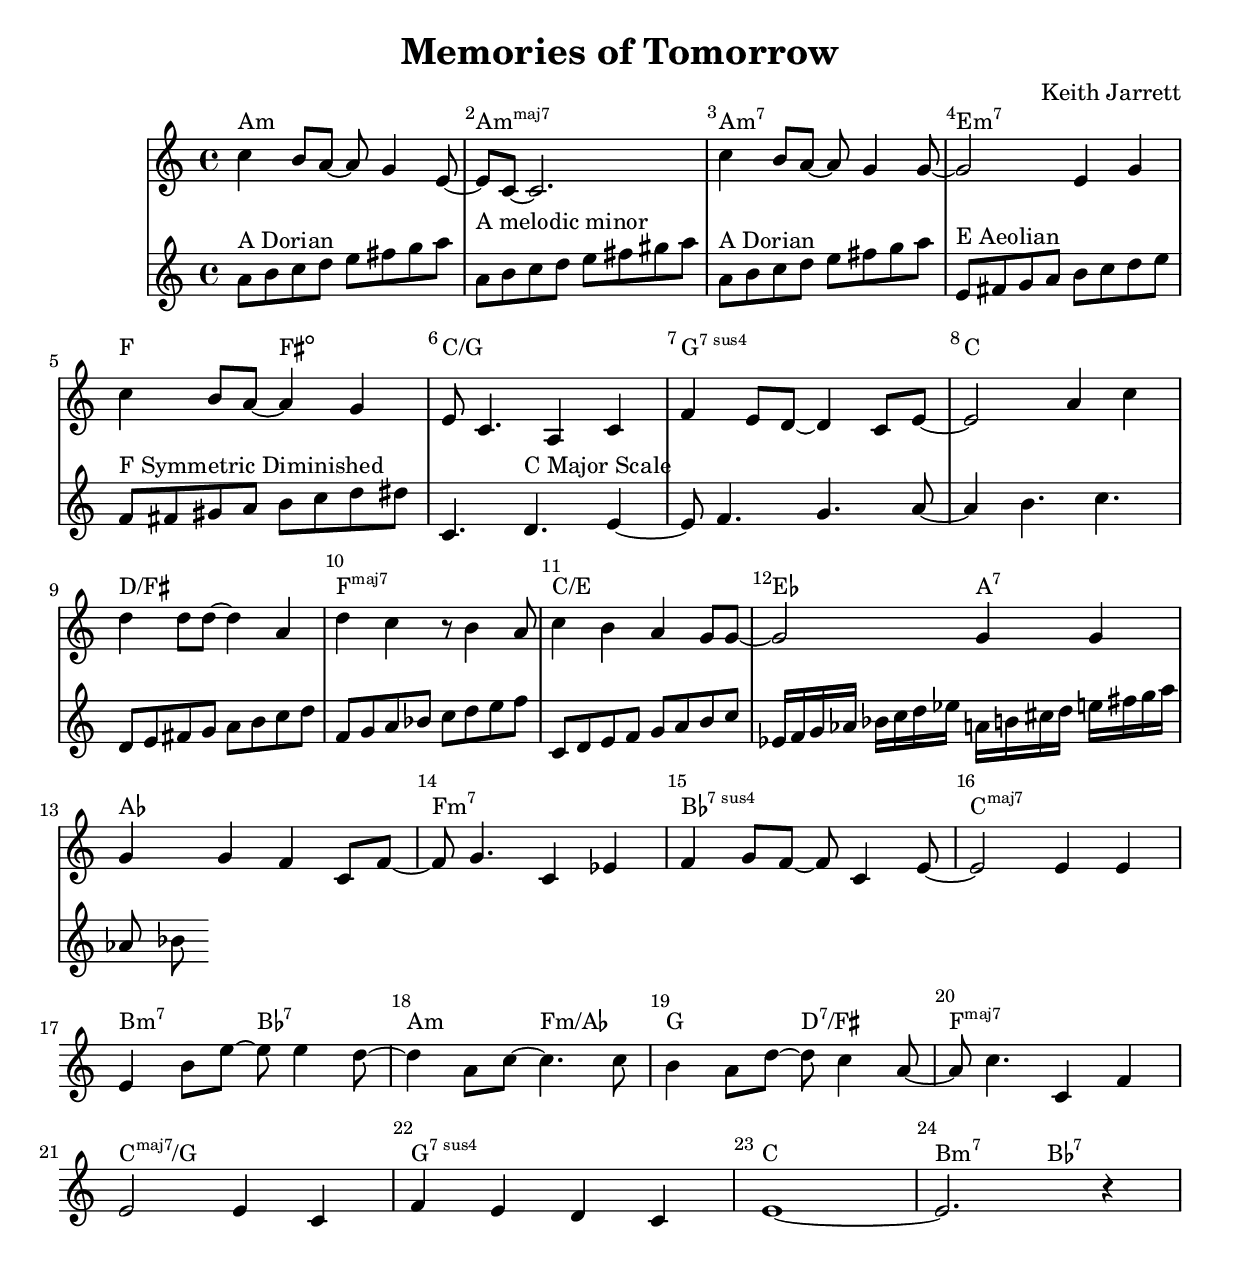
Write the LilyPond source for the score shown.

%=============================================
%   created by MuseScore Version: 1.3
%          Friday, 24 May 2013
%=============================================

\version "2.12.0"


\header {
    title = "Memories of Tomorrow"
    composer = "Keith Jarrett"
    }


AvoiceAA = \transpose c c
\relative c'{
    \set Staff.instrumentName = #""
    \set Staff.shortInstrumentName = #""
    \clef treble
    %staffkeysig
    \key c \major 
    %bartimesig: 
    \time 4/4 
    c'4 b8 a~ a g4 e8~      | % 1
    e c~ c2.      | % 2
    c'4 b8 a~ a g4 g8~      | % 3
    g2 e4 g      | % 4
    \break
    c b8 a~ a4 g      | % 5
    e8 c4. a4 c      | % 6
    f e8 d~ d4 c8 e~      | % 7
    e2 a4 c      | % 8
    \break
    d d8 d~ d4 a      | % 9
    d c r8 b4 a8      | % 10
    c4 b a g8 g~      | % 11
    g2 g4 g      | % 12
    \break
    g g f c8 f~      | % 13
    f g4. c,4 ees      | % 14
    f g8 f~ f c4 e8~      | % 15
    e2 e4 e      | % 16
    \break
    e b'8 e~ e e4 d8~      | % 17
    d4 a8 c~ c4. c8      | % 18
    b4 a8 d~ d c4 a8~      | % 19
    a c4. c,4 f      | % 20
    \break
    e2 e4 c      | % 21
    f e d c      | % 22
    e1~ | % 23
    e2. r4 | % 24
}% end of last bar in partorvoice

AvoiceBA = \transpose c c \relative c'{
    \set Staff.instrumentName = #""
    \set Staff.shortInstrumentName = #""
    \clef treble
    %staffkeysig
    \key c \major 
    %bartimesig: 
    \time 4/4 
    a'8^\markup{ A Dorian } b c d e fis g a     | % 1
    a,^\markup{ A melodic minor } b c d e fis gis a      | % 2
    a,^\markup{ A Dorian } b c d e fis g a      | % 3
    e,^\markup{ E Aeolian } fis g a b c d e     | % 4
    f,^\markup{ F Symmetric Diminished } fis gis a b c d dis  | % 5
    c,4. d4.^\markup{ C Major Scale } e4~      | % 6
    e8 f4. g4. a8~      | % 7
    a4 b4. c4.      | % 8
    d,8 e fis g a b c d  | % 9
    f, g a bes c d e f | % 10
    c,8 d e f g a b c      | % 11
    ees,16 f g aes bes c d ees a, b cis d e fis g a | %12
    aes,8 bes 
}% end of last bar in partorvoice

theChords = \transpose c c \chordmode { 
        a1:m a:m7+ a:m7 e:m7
        f2 fis2:dim c1/g g:7sus4 c1 
        d/fis f:maj7 c/e ees2 a2:7 
        aes1 f:m7 bes:7sus4 c:maj7 
        b2:m7 bes:7 a:m f:m/aes g d:7/fis f1:maj7 
        c1:maj7/g g:7sus4 c b2:m7 bes:7 }%%end of chordlist 


\score { 
    << 
    \new ChordNames { \theChords } 
        \context Staff = ApartA << 
            \context Voice = AvoiceAA \AvoiceAA
        >>


        \context Staff = ApartB << 
            \context Voice = AvoiceBA \AvoiceBA
        >>




      \set Score.skipBars = ##t
      %%\set Score.melismaBusyProperties = #'()
      \override Score.BarNumber #'break-visibility = #end-of-line-invisible %%every bar is numbered.!!!
      %% remove previous line to get barnumbers only at beginning of system.
       #(set-accidental-style 'modern-cautionary)
      \set Score.markFormatter = #format-mark-box-letters %%boxed rehearsal-marks
       \override Score.TimeSignature #'style = #'() %%makes timesigs always numerical
      %% remove previous line to get cut-time/alla breve or common time 
      \set Score.pedalSustainStyle = #'mixed 
       %% make spanners comprise the note it end on, so that there is no doubt that this note is included.
       \override Score.TrillSpanner #'(bound-details right padding) = #-2
      \override Score.TextSpanner #'(bound-details right padding) = #-1
      %% Lilypond's normal textspanners are too weak:  
      \override Score.TextSpanner #'dash-period = #1
      \override Score.TextSpanner #'dash-fraction = #0.5
      %% lilypond chordname font, like mscore jazzfont, is both far too big and extremely ugly (olagunde@start.no):
      \override Score.ChordName #'font-family = #'roman 
      \override Score.ChordName #'font-size =#0 
      %% In my experience the normal thing in printed scores is maj7 and not the triangle. (olagunde):
      \set Score.majorSevenSymbol = \markup {maj7}
  >>

  %% Boosey and Hawkes, and Peters, have barlines spanning all staff-groups in a score,
  %% Eulenburg and Philharmonia, like Lilypond, have no barlines between staffgroups.
  %% If you want the Eulenburg/Lilypond style, comment out the following line:
  \layout {\context {\Score \consists Span_bar_engraver}}
}%% end of score-block 

